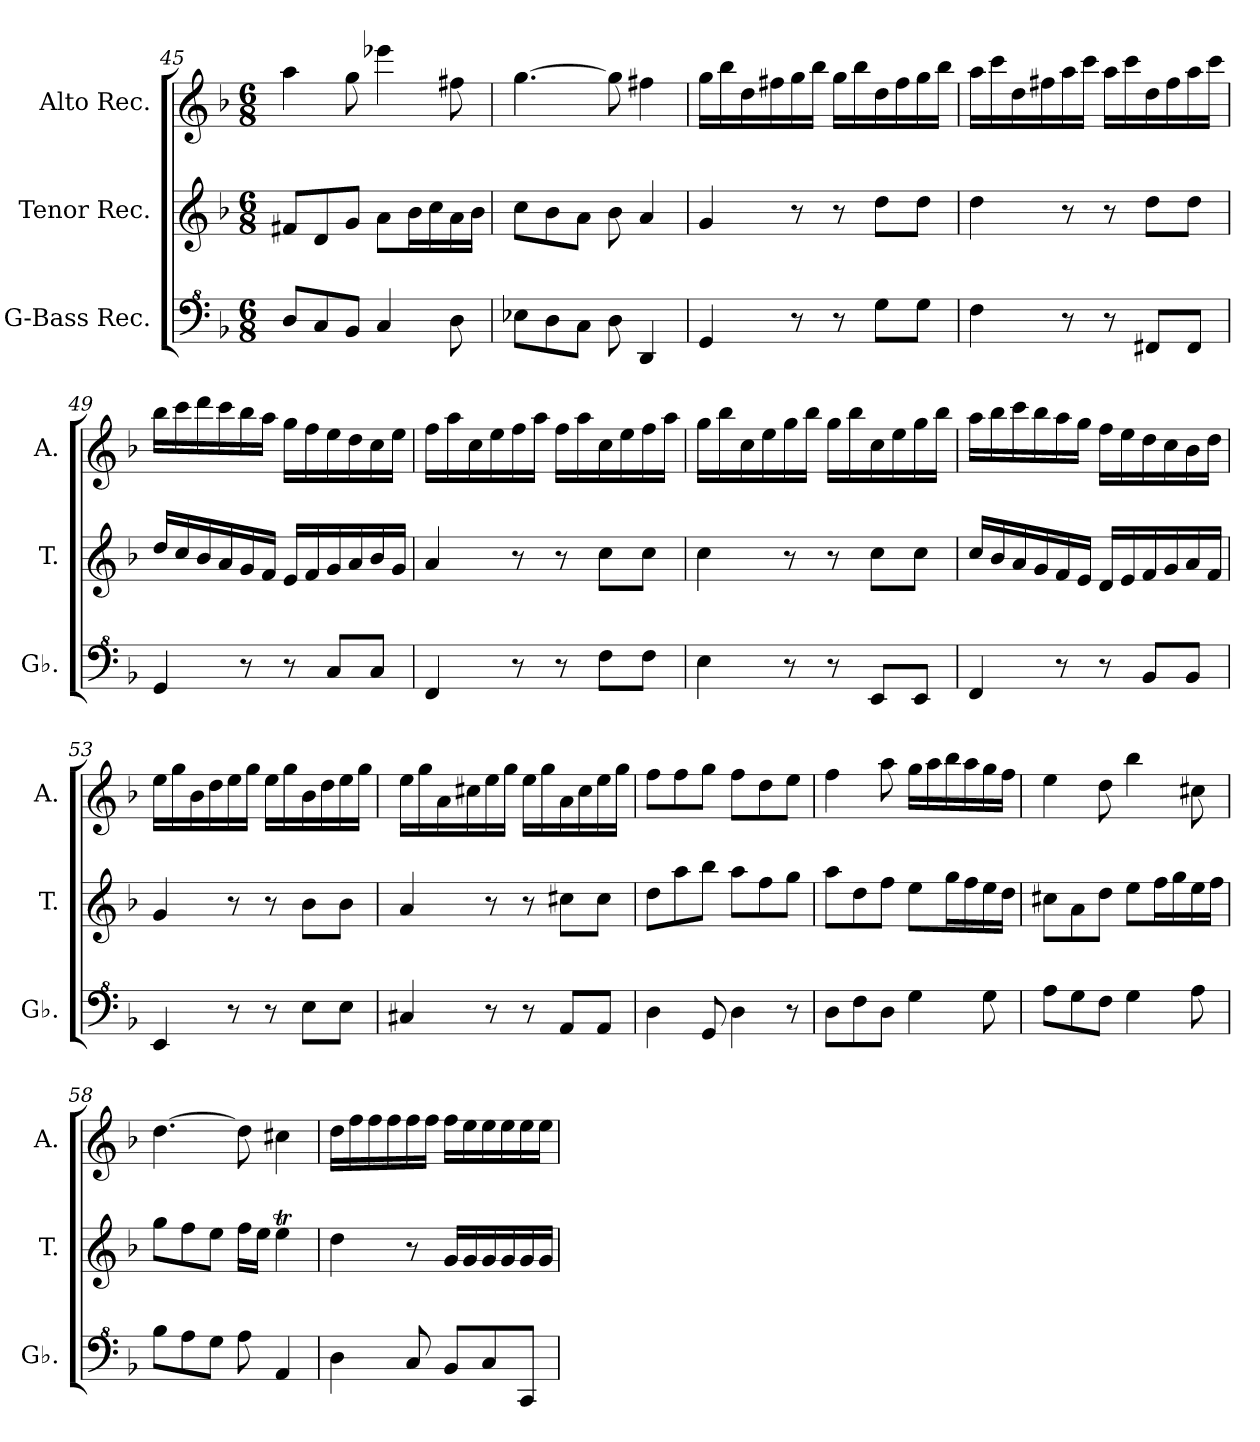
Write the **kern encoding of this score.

**kern	**kern	**kern
*part3	*part2	*part1
*staff3	*staff2	*staff1
*I"G-Bass Rec.	*I"Tenor Rec.	*I"Alto Rec.
*I'Gb.	*I'T.	*I'A.
*clefF^4	*clefG2	*clefG2
*k[b-]	*k[b-]	*k[b-]
*M6/8	*M6/8	*M6/8
=45	=45	=45
8d/L	8f#X/L	4aa\
8c/	8d/	.
8B-/J	8g/J	8gg\
4c/	8a\L	4eee-X\
.	16b-\L	.
.	16cc\	.
8d\	16a\	8ff#X\
.	16b-\JJ	.
!!LO:LB:g=z
=46	=46	=46
8e-X\L	8cc\L	[4.gg\
8d\	8b-\	.
8c\J	8a\J	.
8d\	8b-\	8gg\]
4D/	4a/	4ff#X\
=47	=47	=47
4G/	4g/	16gg\LL
.	.	16bb-\
.	.	16dd\
.	.	16ff#X\
8r	8r	16gg\
.	.	16bb-\JJ
8r	8r	16gg\LL
.	.	16bb-\
8g\L	8dd\L	16dd\
.	.	16ff#\
8g\J	8dd\J	16gg\
.	.	16bb-\JJ
=48	=48	=48
4f\	4dd\	16aa\LL
.	.	16ccc\
.	.	16dd\
.	.	16ff#X\
8r	8r	16aa\
.	.	16ccc\JJ
8r	8r	16aa\LL
.	.	16ccc\
8F#X/L	8dd\L	16dd\
.	.	16ff#\
8F#/J	8dd\J	16aa\
.	.	16ccc\JJ
=49	=49	=49
4G/	16dd/LL	16bb-\LL
.	16cc/	16ccc\
.	16b-/	16ddd\
.	16a/	16ccc\
8r	16g/	16bb-\
.	16f/JJ	16aa\JJ
8r	16e/LL	16gg\LL
.	16f/	16ff\
8c/L	16g/	16ee\
.	16a/	16dd\
8c/J	16b-/	16cc\
.	16g/JJ	16ee\JJ
=50	=50	=50
4F/	4a/	16ff\LL
.	.	16aa\
.	.	16cc\
.	.	16ee\
8r	8r	16ff\
.	.	16aa\JJ
8r	8r	16ff\LL
.	.	16aa\
8f\L	8cc\L	16cc\
.	.	16ee\
8f\J	8cc\J	16ff\
.	.	16aa\JJ
!!LO:LB:g=z
=51	=51	=51
4e\	4cc\	16gg\LL
.	.	16bb-\
.	.	16cc\
.	.	16ee\
8r	8r	16gg\
.	.	16bb-\JJ
8r	8r	16gg\LL
.	.	16bb-\
8E/L	8cc\L	16cc\
.	.	16ee\
8E/J	8cc\J	16gg\
.	.	16bb-\JJ
=52	=52	=52
4F/	16cc/LL	16aa\LL
.	16b-/	16bb-\
.	16a/	16ccc\
.	16g/	16bb-\
8r	16f/	16aa\
.	16e/JJ	16gg\JJ
8r	16d/LL	16ff\LL
.	16e/	16ee\
8B-/L	16f/	16dd\
.	16g/	16cc\
8B-/J	16a/	16b-\
.	16f/JJ	16dd\JJ
=53	=53	=53
4E/	4g/	16ee\LL
.	.	16gg\
.	.	16b-\
.	.	16dd\
8r	8r	16ee\
.	.	16gg\JJ
8r	8r	16ee\LL
.	.	16gg\
8e\L	8b-\L	16b-\
.	.	16dd\
8e\J	8b-\J	16ee\
.	.	16gg\JJ
=54	=54	=54
4c#X/	4a/	16ee\LL
.	.	16gg\
.	.	16a\
.	.	16cc#X\
8r	8r	16ee\
.	.	16gg\JJ
8r	8r	16ee\LL
.	.	16gg\
8A/L	8cc#X\L	16a\
.	.	16cc#\
8A/J	8cc#\J	16ee\
.	.	16gg\JJ
=55	=55	=55
4d\	8dd\L	8ff\L
.	8aa\	8ff\
8G/	8bb-\J	8gg\J
4d\	8aa\L	8ff\L
.	8ff\	8dd\
8r	8gg\J	8ee\J
!!LO:PB:g=z
=56	=56	=56
8d\L	8aa\L	4ff\
8f\	8dd\	.
8d\J	8ff\J	8aa\
4g\	8ee\L	16gg\LL
.	.	16aa\
.	16gg\L	16bb-\
.	16ff\	16aa\
8g\	16ee\	16gg\
.	16dd\JJ	16ff\JJ
=57	=57	=57
8a\L	8cc#X\L	4ee\
8g\	8a\	.
8f\J	8dd\J	8dd\
4g\	8ee\L	4bb-\
.	16ff\L	.
.	16gg\	.
8a\	16ee\	8cc#X\
.	16ff\JJ	.
=58	=58	=58
8b-\L	8gg\L	[4.dd\
8a\	8ff\	.
8g\J	8ee\J	.
8a\	16ff\LL	8dd\]
.	16ee\JJ	.
4A/	4eet\	4cc#X\
=59	=59	=59
4d\	4dd\	16dd\LL
.	.	16ff\
.	.	16ff\
.	.	16ff\
8c/	8r	16ff\
.	.	16ff\JJ
8B-/L	16g/LL	16ff\LL
.	16g/	16ee\
8c/	16g/	16ee\
.	16g/	16ee\
8C/J	16g/	16ee\
.	16g/JJ	16ee\JJ
=	=	=
*-	*-	*-
